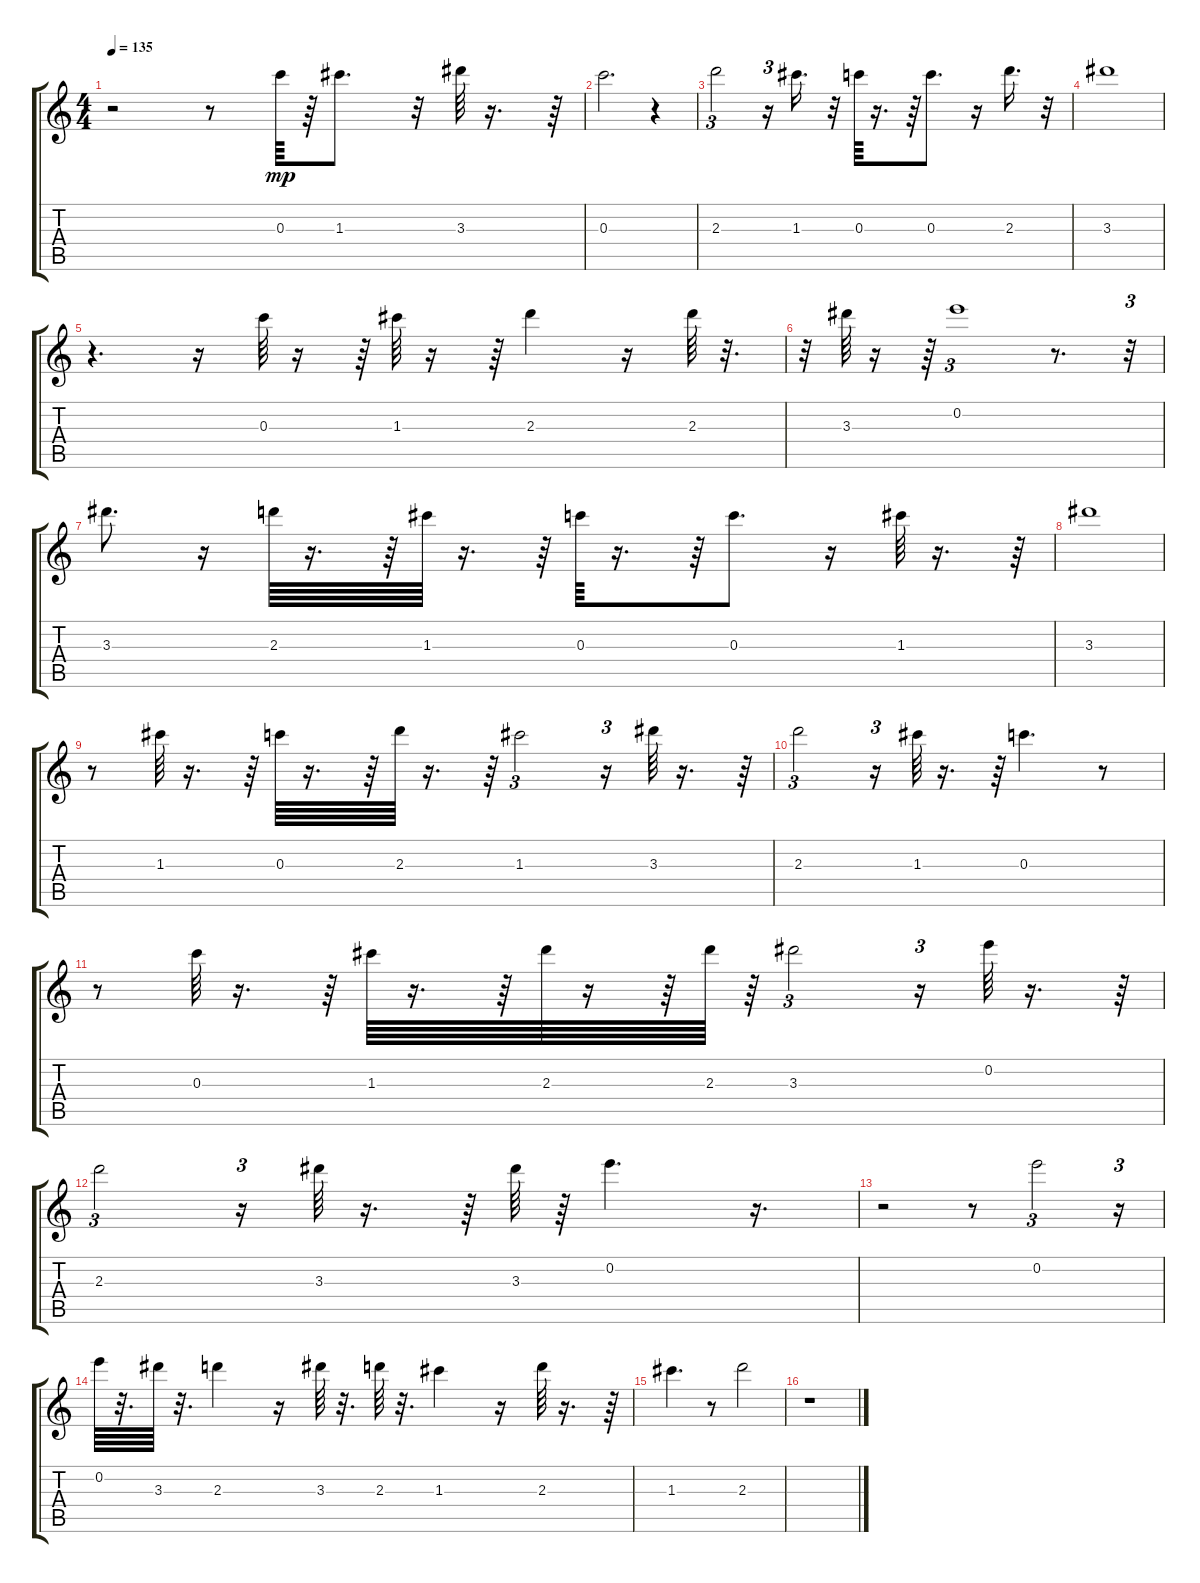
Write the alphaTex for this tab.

\track "" {instrument distortionguitar}
\staff {score tabs}
\tuning (Ab5 E5 C5 Ab4 E4 C4) {hide}
\ts (4 4)
\tempo 135
\clef g2
\ks c
r.2{dy mp} r.8 0.3.64 r.64 1.3.8{d} r.32 3.3.64 r.16{d} r.64 |
0.3.2{d} r.4 |
2.3.2{tu (3 2)} r.16{tu (3 2)} 1.3.16{d} r.32 0.3.64 r.16{d} r.64 0.3.8{d} r.16 2.3.16{d} r.32 |
3.3.1 |
r.4{d} r.16 0.3.64 r.16 r.64 1.3.64 r.16 r.64 2.3.4 r.16 2.3.64 r.32{d} |
r.32 3.3.64 r.16 r.64 0.2.1{tu (3 2)} r.8{d} r.32{tu (3 2)} |
3.3.8{d} r.16 2.3.64 r.16{d} r.64 1.3.64 r.16{d} r.64 0.3.64 r.16{d} r.64 0.3.8{d} r.16 1.3.64 r.16{d} r.64 |
3.3.1 |
r.8 1.3.64 r.16{d} r.64 0.3.64 r.16{d} r.64 2.3.64 r.16{d} r.64 1.3.2{tu (3 2)} r.16{tu (3 2)} 3.3.64 r.16{d} r.64 |
2.3.2{tu (3 2)} r.16{tu (3 2)} 1.3.64 r.16{d} r.64 0.3.4{d} r.8 |
r.8 0.3.64 r.16{d} r.64 1.3.64 r.16{d} r.64 2.3.64 r.16 r.64 2.3.64 r.64 3.3.2{tu (3 2)} r.16{tu (3 2)} 0.2.64 r.16{d} r.64 |
2.3.2{tu (3 2)} r.16{tu (3 2)} 3.3.64 r.16{d} r.64 3.3.64 r.64 0.2.4{d} r.16{d} |
r.2 r.8 0.2.2{tu (3 2)} r.16{tu (3 2)} |
0.2.64 r.32{d} 3.3.64 r.32{d} 2.3.4 r.16 3.3.64 r.32{d} 2.3.64 r.32{d} 1.3.4 r.16 2.3.64 r.16{d} r.64 |
1.3.4{d} r.8 2.3.2 |
r.1
